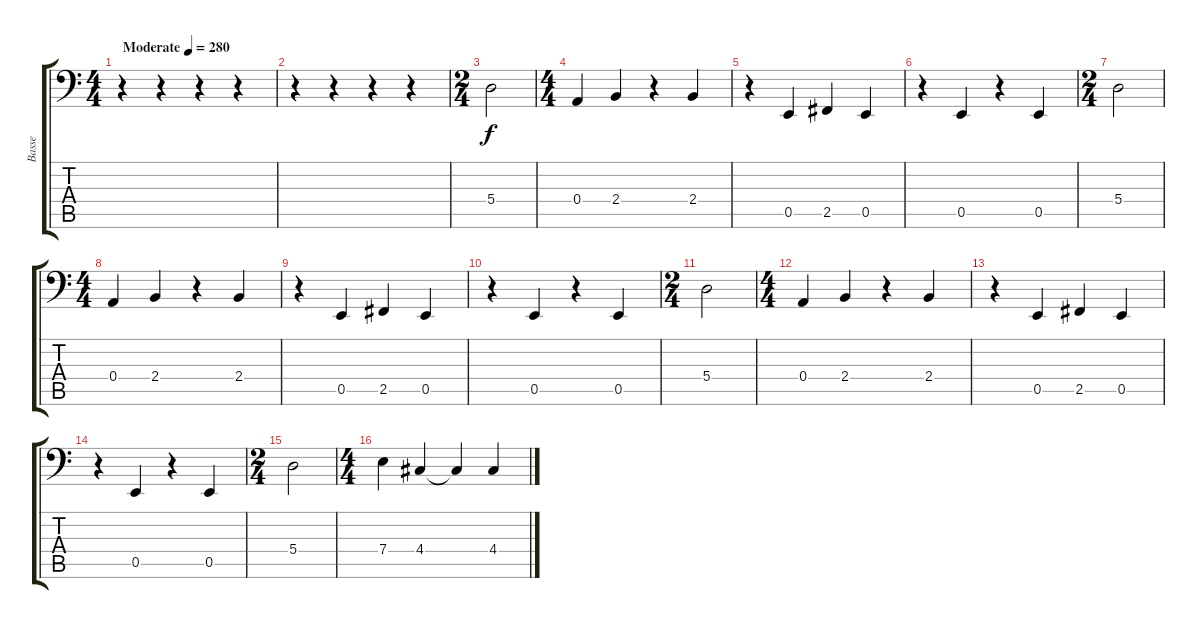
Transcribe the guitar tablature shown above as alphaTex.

\track ("Basse" "Basse") {instrument electricbassfinger}
\staff {score tabs}
\tuning (C3 G2 D2 A1 E1 B0) {hide}
\ts (4 4)
\tempo (280 "Moderate")
\clef f4
\ks c
r.4{dy f instrument electricbassfinger} r.4 r.4 r.4 |
r.4 r.4 r.4 r.4 |
\ts (2 4)
5.4.2 |
\ts (4 4)
0.4.4 2.4.4 r.4 2.4.4 |
r.4 0.5.4 2.5.4 0.5.4 |
r.4 0.5.4 r.4 0.5.4 |
\ts (2 4)
5.4.2 |
\ts (4 4)
0.4.4 2.4.4 r.4 2.4.4 |
r.4 0.5.4 2.5.4 0.5.4 |
r.4 0.5.4 r.4 0.5.4 |
\ts (2 4)
5.4.2 |
\ts (4 4)
0.4.4 2.4.4 r.4 2.4.4 |
r.4 0.5.4 2.5.4 0.5.4 |
r.4 0.5.4 r.4 0.5.4 |
\ts (2 4)
5.4.2 |
\ts (4 4)
7.4.4 4.4.4 4.4{t}.4 4.4.4
